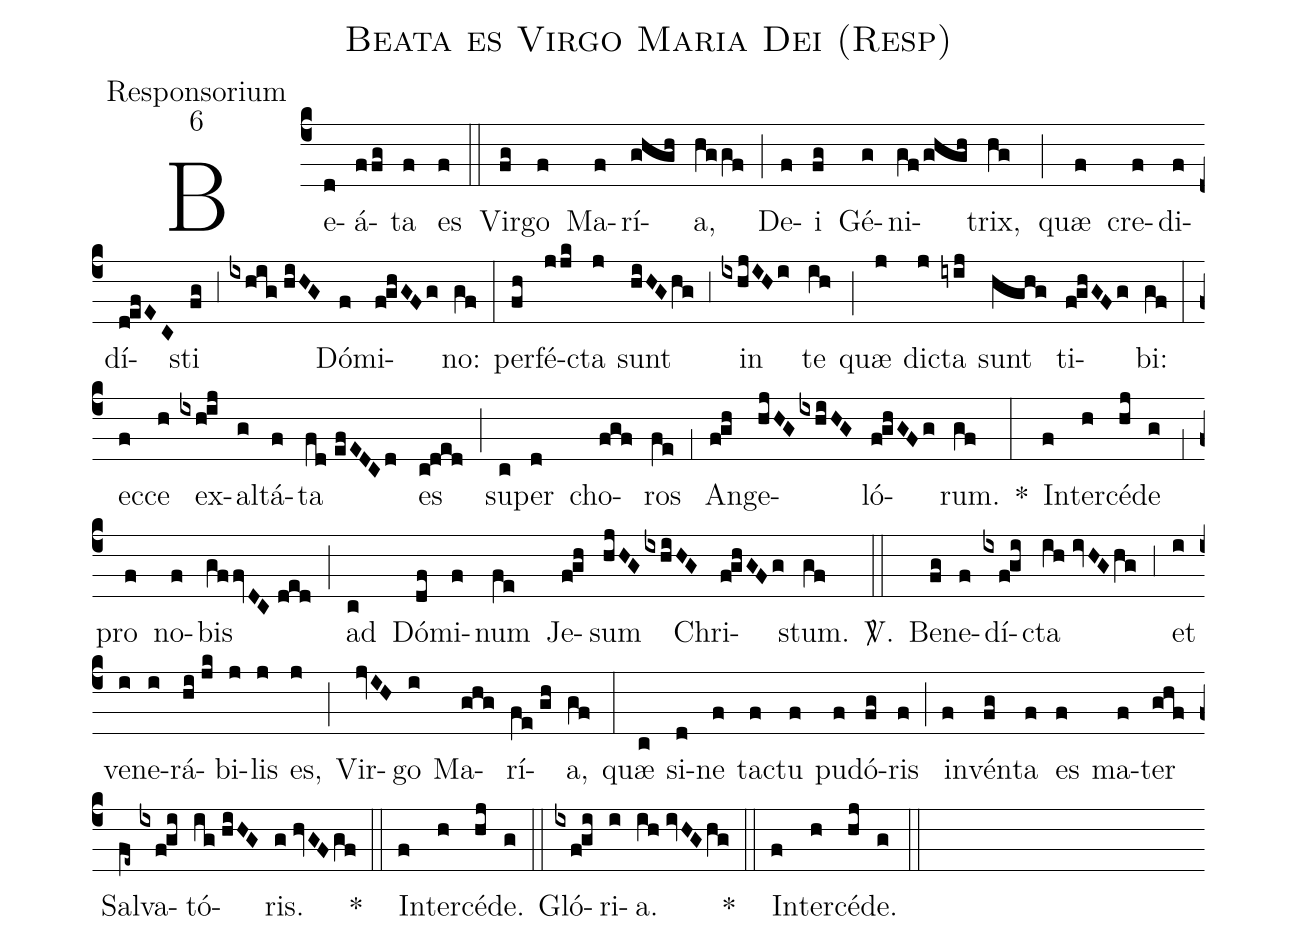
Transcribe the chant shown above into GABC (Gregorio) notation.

name:Beata es Virgo Maria Dei (Resp);
office-part:Responsorium;
mode:6;
%%
(c4) Be(d)á(ffg)ta(f) es(f) (::) Vir(fg)go(f) Ma(f)rí(ghgh)a,(hggf) (;) De(f)i(fg) Gé(g)ni(gf/ghgh)trix,(hg) (;) quæ(f) cre(f)di(f)dí(d!efEC)sti(fg) (;3) (ixhig//hiHG) Dó(f)mi(f!ghGFg)no:(gf) (:) per(fh)fé(jjk)cta(j) sunt(hiHGhg) (;3) in(ixhjIHi) te(ih) (;) quæ(j) di(j)cta(iyij) sunt(hghg) ti(f!ghGFg)bi:(gf) (:) ec(f)ce(h) ex(ixh!ij)al(g)tá(f)ta(fd//efEDCd) es(c!ded) (;) su(c)per(d) cho(fgf)ros(fe) (;1) An(f!gh)ge(hjHG/ixhiHG)ló(f!ghGFg)rum.(gf) *(:) In(f)ter(h)cé(hj)de(g) (;1) pro(f) no(f)bis(gffvDC//ded) (;) ad(c) Dó(df)mi(f)num(fe) Je(f!gh)sum(hjHG/ixhiHG) Chri(f!ghGFg)stum.(gf) <sp>V/</sp>.(::) Be(fg)ne(f)dí(ixf!gi)cta(ih//ivHG/hg) (;3) et(i) ve(i)ne(i)rá(hi//jk)bi(j)lis(j) es,(j) (;) Vir(jvIH)go(i) Ma(ghg)rí(fe//gh)a,(gf) (:) quæ(c) si(d)ne(f) ta(f)ctu(f) pu(f)dó(fg)ris(f) (;) in(f)vén(fg)ta(f) es(f) ma(f)ter(ghf) Sal(fe~)va(ixf!gi)tó(ig//hiHG)ris.(g//hvGFgf) *(::) In(f)ter(h)cé(hj)de.(g) (::) Gló(ixf!gi)ri(i)a.(ih//ivHG/hg) *(::) In(f)ter(h)cé(hj)de.(g) (::)
